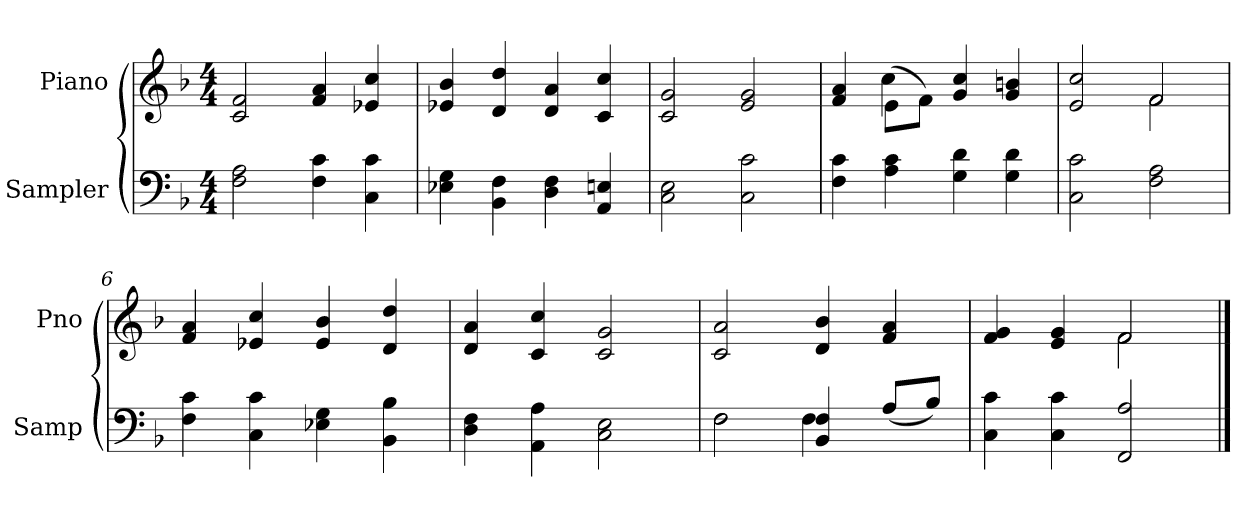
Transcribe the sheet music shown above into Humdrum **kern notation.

**kern	**kern
*part2	*part1
*staff2	*staff1
*I"Sampler	*I"Piano
*I'Samp	*I'Pno
*clefF4	*clefG2
*k[b-]	*k[b-]
*F:	*F:
*M4/4	*M4/4
=1	=1
2F 2A	2c 2f
4F 4c	4f 4a
4C 4c	4e-X 4cc
=2	=2
4E-X 4G	4e-X 4b-
4BB- 4F	4d 4dd
4D 4F	4d 4a
4AA 4En	4c 4cc
=3	=3
2C 2E	2c 2g
2C 2c	2e 2g
=4	=4
*	*^
4F 4c	4f 4a	4ryy
4A 4c	(8e\L	4cc
.	8f\J)	.
4G 4d	4g 4cc	2ryy
4G 4d	4g 4bn	.
=5	=5	=5
2C 2c	2e 2cc	2ryy
2F 2A	2f/	2f
*	*v	*v
=6	=6
4F 4c	4f 4a
4C 4c	4e-X 4cc
4E-X 4G	4e- 4b-
4BB- 4B-	4d 4dd
=7	=7
4D 4F	4d 4a
4AA 4A	4c 4cc
2C 2E	2c 2g
=8	=8
*^	*
2F\	2F	2c 2a
4BB- 4F	4F	4d 4b-
(8A/L	4ryy	4f 4a
8B-/J)	.	.
*v	*v	*
=9	=9
*	*^
4C 4c	4f 4g	2ryy
4C 4c	4e 4g	.
2FF 2A	2f/	2f
*	*v	*v
==	==
*-	*-
